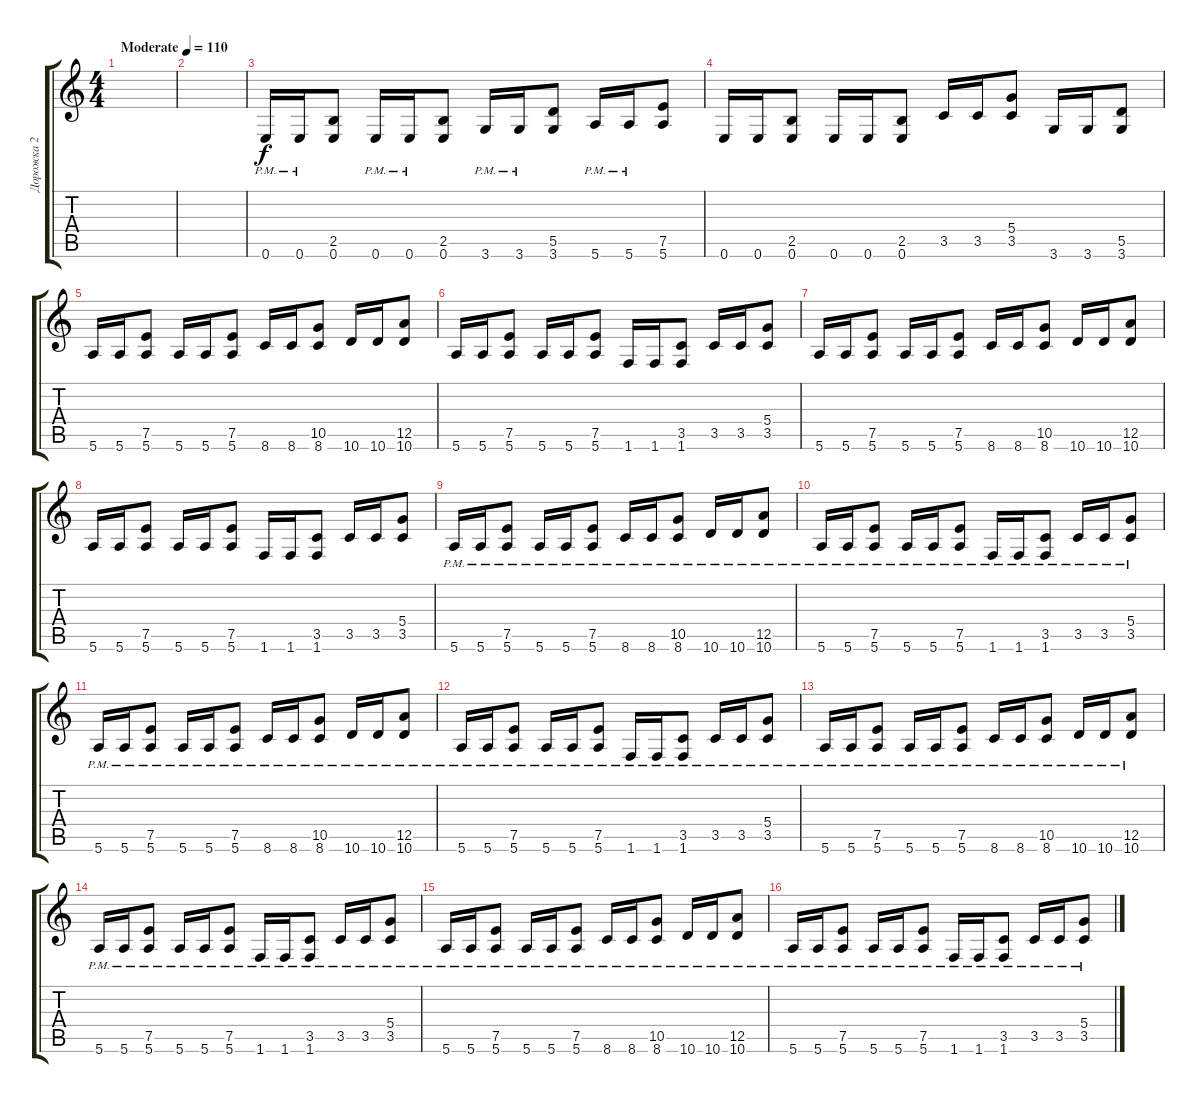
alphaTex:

\track ("Дорожка 2" "Дорожка 2") {instrument distortionguitar}
\staff {score tabs}
\tuning (E4 B3 G3 D3 A2 E2) {hide}
\ts (4 4)
\tempo (110 "Moderate")
\clef g2
\ks c
|
|
0.6{pm}.16 0.6{pm}.16 (2.5 0.6).8 0.6{pm}.16 0.6{pm}.16 (2.5 0.6).8 3.6{pm}.16 3.6{pm}.16 (5.5 3.6).8 5.6{pm}.16 5.6{pm}.16 (7.5 5.6).8 |
0.6.16 0.6.16 (2.5 0.6).8 0.6.16 0.6.16 (2.5 0.6).8 3.5.16 3.5.16 (5.4 3.5).8 3.6.16 3.6.16 (5.5 3.6).8 |
5.6.16 5.6.16 (7.5 5.6).8 5.6.16 5.6.16 (7.5 5.6).8 8.6.16 8.6.16 (10.5 8.6).8 10.6.16 10.6.16 (12.5 10.6).8 |
5.6.16 5.6.16 (7.5 5.6).8 5.6.16 5.6.16 (7.5 5.6).8 1.6.16 1.6.16 (3.5 1.6).8 3.5.16 3.5.16 (5.4 3.5).8 |
5.6.16 5.6.16 (7.5 5.6).8 5.6.16 5.6.16 (7.5 5.6).8 8.6.16 8.6.16 (10.5 8.6).8 10.6.16 10.6.16 (12.5 10.6).8 |
5.6.16 5.6.16 (7.5 5.6).8 5.6.16 5.6.16 (7.5 5.6).8 1.6.16 1.6.16 (3.5 1.6).8 3.5.16 3.5.16 (5.4 3.5).8 |
5.6{pm}.16 5.6{pm}.16 (7.5 5.6{pm}).8 5.6{pm}.16 5.6{pm}.16 (7.5 5.6{pm}).8 8.6{pm}.16 8.6{pm}.16 (10.5 8.6{pm}).8 10.6{pm}.16 10.6{pm}.16 (12.5 10.6{pm}).8 |
5.6{pm}.16 5.6{pm}.16 (7.5 5.6{pm}).8 5.6{pm}.16 5.6{pm}.16 (7.5 5.6{pm}).8 1.6{pm}.16 1.6{pm}.16 (3.5 1.6{pm}).8 3.5{pm}.16 3.5{pm}.16 (5.4 3.5{pm}).8 |
5.6{pm}.16 5.6{pm}.16 (7.5 5.6{pm}).8 5.6{pm}.16 5.6{pm}.16 (7.5 5.6{pm}).8 8.6{pm}.16 8.6{pm}.16 (10.5 8.6{pm}).8 10.6{pm}.16 10.6{pm}.16 (12.5 10.6{pm}).8 |
5.6{pm}.16 5.6{pm}.16 (7.5 5.6{pm}).8 5.6{pm}.16 5.6{pm}.16 (7.5 5.6{pm}).8 1.6{pm}.16 1.6{pm}.16 (3.5 1.6{pm}).8 3.5{pm}.16 3.5{pm}.16 (5.4 3.5{pm}).8 |
5.6{pm}.16 5.6{pm}.16 (7.5 5.6{pm}).8 5.6{pm}.16 5.6{pm}.16 (7.5 5.6{pm}).8 8.6{pm}.16 8.6{pm}.16 (10.5 8.6{pm}).8 10.6{pm}.16 10.6{pm}.16 (12.5 10.6{pm}).8 |
5.6{pm}.16 5.6{pm}.16 (7.5 5.6{pm}).8 5.6{pm}.16 5.6{pm}.16 (7.5 5.6{pm}).8 1.6{pm}.16 1.6{pm}.16 (3.5 1.6{pm}).8 3.5{pm}.16 3.5{pm}.16 (5.4 3.5{pm}).8 |
5.6{pm}.16 5.6{pm}.16 (7.5 5.6{pm}).8 5.6{pm}.16 5.6{pm}.16 (7.5 5.6{pm}).8 8.6{pm}.16 8.6{pm}.16 (10.5 8.6{pm}).8 10.6{pm}.16 10.6{pm}.16 (12.5 10.6{pm}).8 |
5.6{pm}.16 5.6{pm}.16 (7.5 5.6{pm}).8 5.6{pm}.16 5.6{pm}.16 (7.5 5.6{pm}).8 1.6{pm}.16 1.6{pm}.16 (3.5 1.6{pm}).8 3.5{pm}.16 3.5{pm}.16 (5.4 3.5{pm}).8
